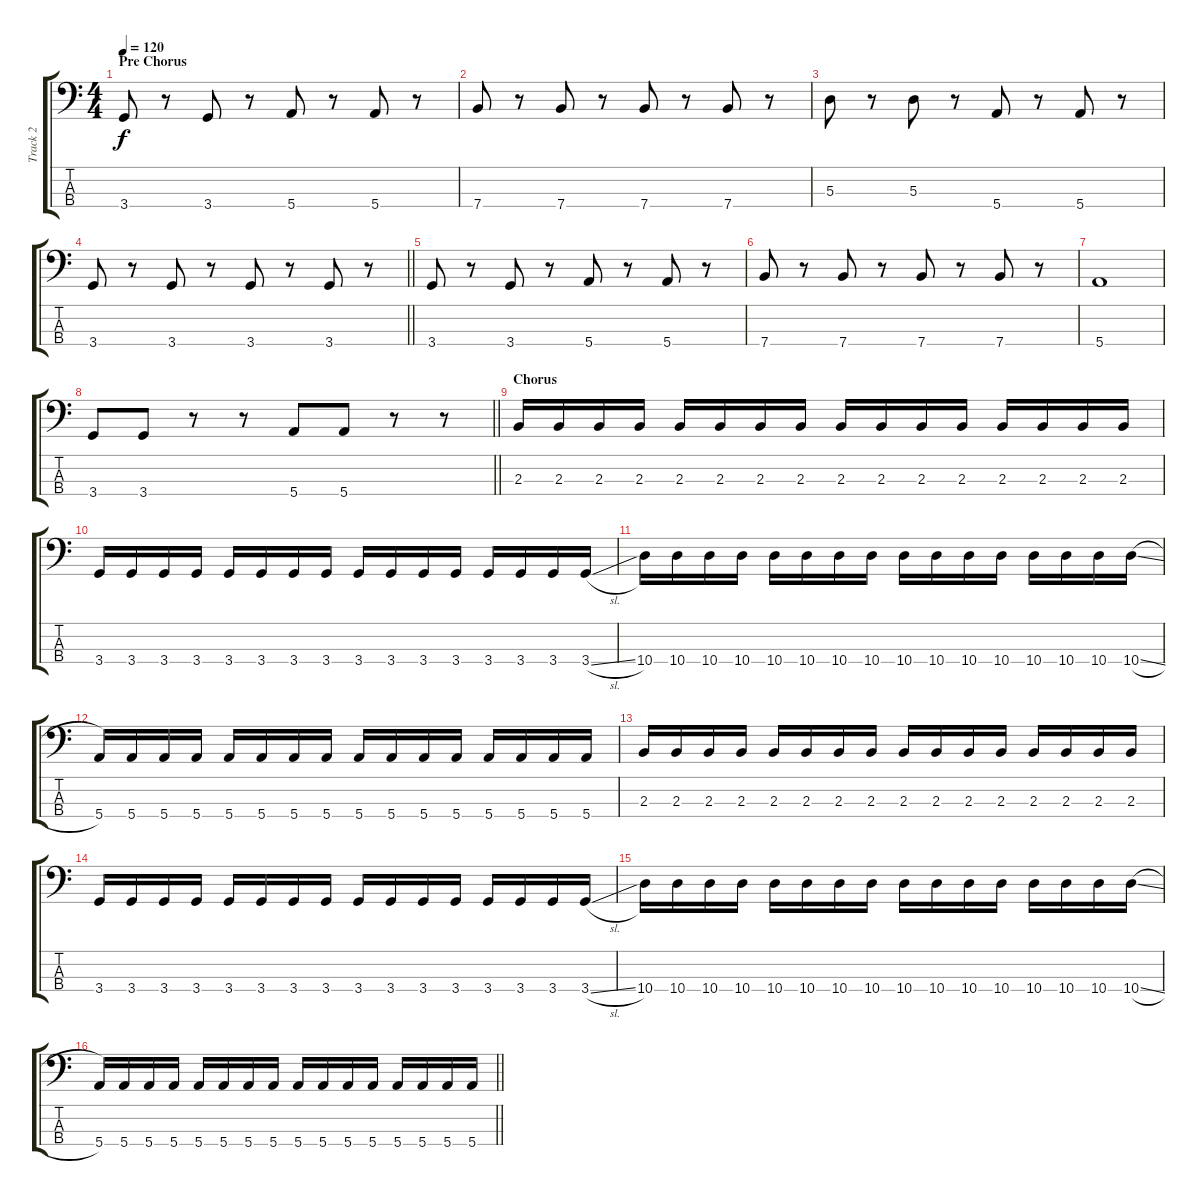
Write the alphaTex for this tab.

\track ("Track 2" "Track 2") {instrument electricbasspick}
\staff {score tabs}
\tuning (G2 D2 A1 E1) {hide}
\ts (4 4)
\section ("" "Pre Chorus")
\tempo 120
\clef f4
\ks c
3.4.8{dy f} r.8 3.4.8 r.8 5.4.8 r.8 5.4.8 r.8 |
7.4.8 r.8 7.4.8 r.8 7.4.8 r.8 7.4.8 r.8 |
5.3.8 r.8 5.3.8 r.8 5.4.8 r.8 5.4.8 r.8 |
\barLineRight lightlight
3.4.8 r.8 3.4.8 r.8 3.4.8 r.8 3.4.8 r.8 |
3.4.8 r.8 3.4.8 r.8 5.4.8 r.8 5.4.8 r.8 |
7.4.8 r.8 7.4.8 r.8 7.4.8 r.8 7.4.8 r.8 |
5.4.1 |
\barLineRight lightlight
3.4.8 3.4.8 r.8 r.8 5.4.8 5.4.8 r.8 r.8 |
\section ("" "Chorus")
2.3.16 2.3.16 2.3.16 2.3.16 2.3.16 2.3.16 2.3.16 2.3.16 2.3.16 2.3.16 2.3.16 2.3.16 2.3.16 2.3.16 2.3.16 2.3.16 |
3.4.16 3.4.16 3.4.16 3.4.16 3.4.16 3.4.16 3.4.16 3.4.16 3.4.16 3.4.16 3.4.16 3.4.16 3.4.16 3.4.16 3.4.16 3.4{sl}.16 |
10.4.16 10.4.16 10.4.16 10.4.16 10.4.16 10.4.16 10.4.16 10.4.16 10.4.16 10.4.16 10.4.16 10.4.16 10.4.16 10.4.16 10.4.16 10.4{sl}.16 |
5.4.16 5.4.16 5.4.16 5.4.16 5.4.16 5.4.16 5.4.16 5.4.16 5.4.16 5.4.16 5.4.16 5.4.16 5.4.16 5.4.16 5.4.16 5.4.16 |
2.3.16 2.3.16 2.3.16 2.3.16 2.3.16 2.3.16 2.3.16 2.3.16 2.3.16 2.3.16 2.3.16 2.3.16 2.3.16 2.3.16 2.3.16 2.3.16 |
3.4.16 3.4.16 3.4.16 3.4.16 3.4.16 3.4.16 3.4.16 3.4.16 3.4.16 3.4.16 3.4.16 3.4.16 3.4.16 3.4.16 3.4.16 3.4{sl}.16 |
10.4.16 10.4.16 10.4.16 10.4.16 10.4.16 10.4.16 10.4.16 10.4.16 10.4.16 10.4.16 10.4.16 10.4.16 10.4.16 10.4.16 10.4.16 10.4{sl}.16 |
\barLineRight lightlight
5.4.16 5.4.16 5.4.16 5.4.16 5.4.16 5.4.16 5.4.16 5.4.16 5.4.16 5.4.16 5.4.16 5.4.16 5.4.16 5.4.16 5.4.16 5.4.16
